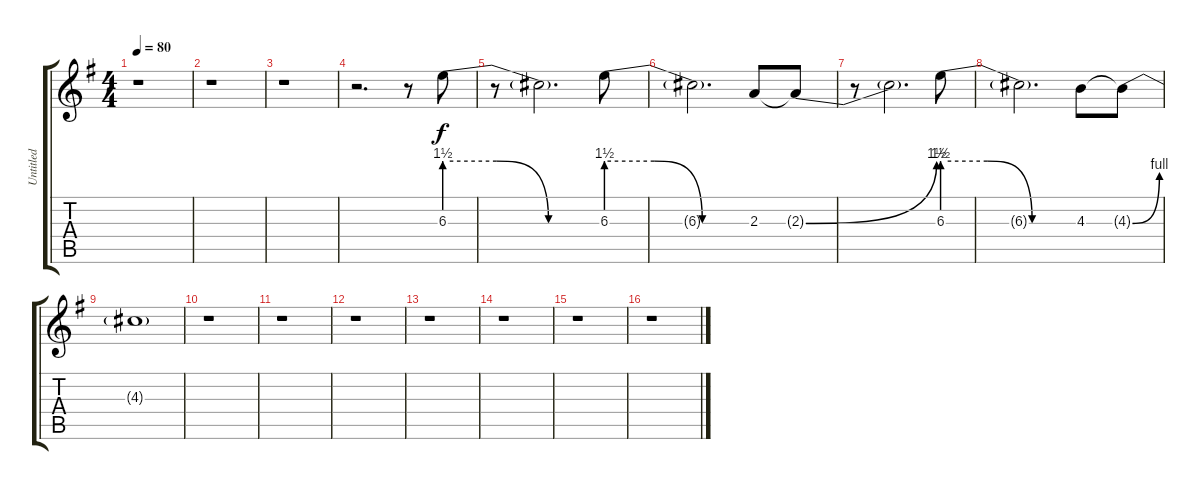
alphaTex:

\track ("Untitled" "Untitled") {instrument overdrivenguitar}
\staff {score tabs}
\tuning (E4 B3 G3 D3 A2 E2) {hide}
\ts (4 4)
\tempo 80
\clef g2
\ks g
r.1{dy f instrument overdrivenguitar} |
r.1 |
r.1 |
r.2{d} r.8 6.3{be (custom 0 6 20 6 40 0 60 0)}.8 |
r.8 6.3{t}.2{d} 6.3{be (custom 0 6 20 6 40 0 60 0)}.8 |
6.3{t}.2{d} 2.3.8 2.3{be (bend 0 0 60 6) t}.8 |
r.8 2.3{t}.2{d} 6.3{be (custom 0 6 20 6 40 0 60 0)}.8 |
6.3{t}.2{d} 4.3.8 4.3{be (bend 0 0 60 4) t}.8 |
4.3{t}.1 |
r.1 |
r.1 |
r.1 |
r.1 |
r.1 |
r.1 |
r.1
